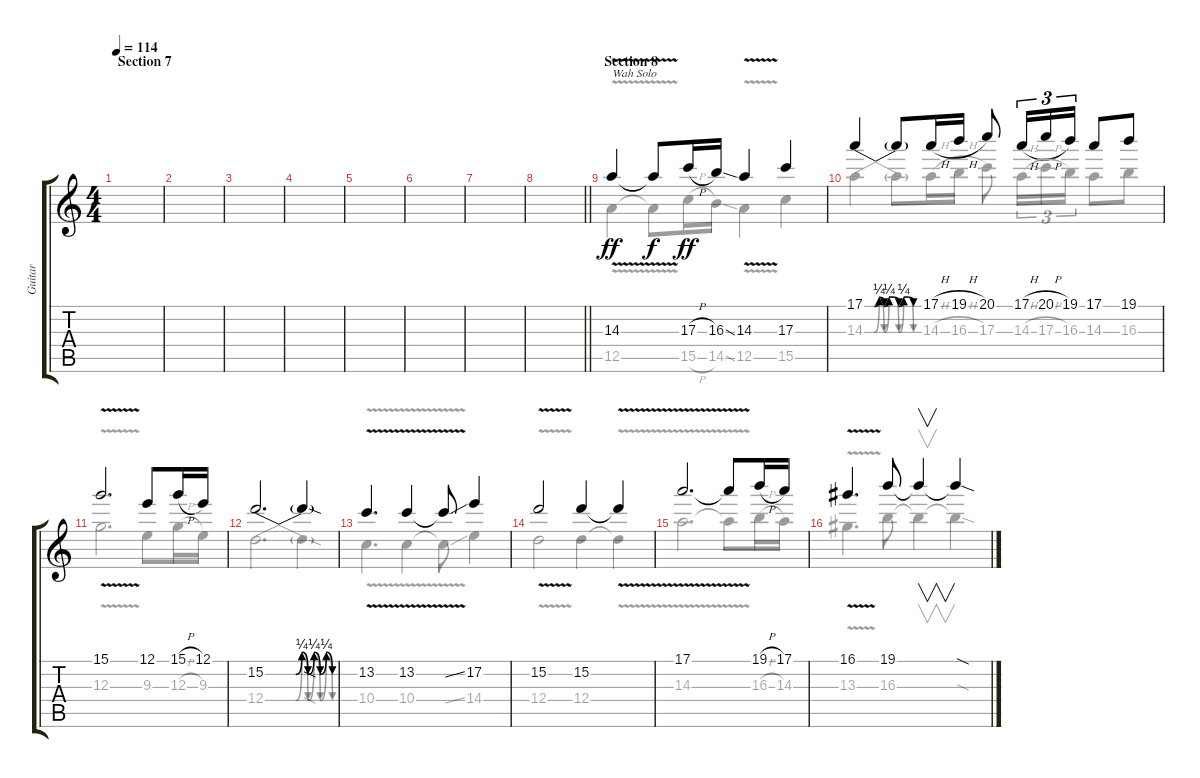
\track ("Guitar" "Guitar") {instrument distortionguitar}
\staff {score tabs}
\tuning (E4 B3 G3 D3 A2 E2) {hide}
\voice
\ts (4 4)
\section ("" "Section 7")
\tempo 114
\clef g2
\ks c
|
|
|
|
|
|
|
\barLineRight lightlight
|
\section ("" "Section 8")
14.3{v}.4{txt "Wah Solo" dy ff volume 16} 14.3{t}.8{dy f} 17.3{h}.16{dy ff} 16.3{ss}.16 14.3{v}.4 17.3.4 |
17.1{be (custom 0 0 10 0 15 1 20 0 25 1 30 1 35 0 40 1 45 1 50 0 60 0)}.4 17.1{t}.8 17.1{h}.16 19.1{h}.16 20.1.8 17.1{h}.16{tu (3 2)} 20.1{h}.16{tu (3 2)} 19.1.16{tu (3 2)} 17.1.8 19.1.8 |
15.1{v}.2{d} 12.1.8 15.1{h}.16 12.1.16 |
15.2{be (custom 0 0 15 0 25 0 30 1 35 0 40 1 45 0 50 1 55 0 60 0)}.2{d} 15.2{sod t}.4 |
13.2{v}.4{d} 13.2{v}.4 13.2{ss t}.8 17.2.4 |
15.2{v}.2 15.2.4 15.2{v t}.4 |
17.1{v}.2{d} 17.1{t}.8 19.1{h}.16 17.1.16 |
16.1{v}.4{d} 19.1.8 19.1{t}.4{v} 19.1{sod t}.4
\voice
\clef g2
\ottava regular
\simile none
\ks c
|
|
|
|
|
|
|
\barLineRight lightlight
|
12.5{v}.4 12.5{t}.8 15.5{h}.16 14.5{ss}.16 12.5{v}.4 15.5.4 |
14.3{be (custom 0 0 10 0 15 1 20 0 25 1 30 1 35 0 40 1 45 1 50 0 60 0)}.4 14.3{t}.8 14.3{h}.16 16.3{h}.16 17.3.8 14.3{h}.16{tu (3 2)} 17.3{h}.16{tu (3 2)} 16.3.16{tu (3 2)} 14.3.8 16.3.8 |
12.3{v}.2{d} 9.3.8 12.3{h}.16 9.3.16 |
12.4{be (custom 0 0 15 0 25 0 30 1 35 0 40 1 45 0 50 1 55 0 60 0)}.2{d} 12.4{sod t}.4 |
10.4{v}.4{d} 10.4{v}.4 10.4{ss t}.8 14.4.4 |
12.4{v}.2 12.4.4 12.4{v t}.4 |
14.3{v}.2{d} 14.3{t}.8 16.3{h}.16 14.3.16 |
13.3{v}.4{d} 16.3.8 16.3{t}.4{v} 16.3{sod t}.4
